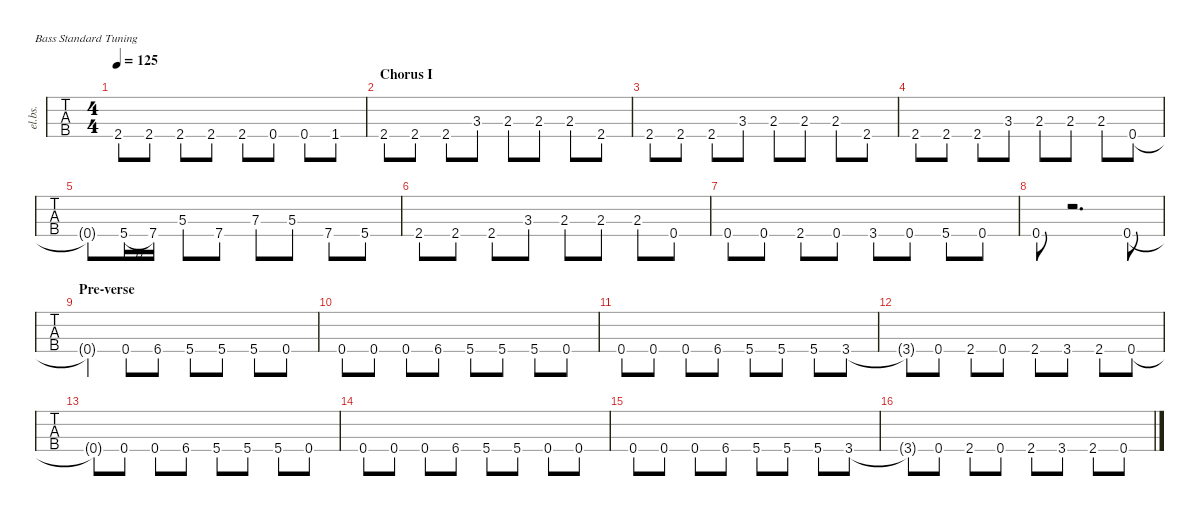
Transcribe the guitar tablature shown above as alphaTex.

\defaultSystemsLayout 4
\hideDynamics
\bracketExtendMode nobrackets
\track ("Bass" "el.bs.") {defaultSystemsLayout 4 multiBarRest instrument electricbassfinger}
\staff {tabs}
\tuning (G2 D2 A1 E1)
\ts (4 4)
\tempo 125
\clef f4
\ks c
2.4{acc #}.8{dy mf} 2.4{acc #}.8 2.4{acc #}.8 2.4{acc #}.8 2.4{acc #}.8 0.4.8 0.4.8 1.4.8 |
\section ("" "Chorus I")
2.4{acc #}.8 2.4{acc #}.8 2.4{acc #}.8 3.3.8 2.3.8 2.3.8 2.3.8 2.4{acc #}.8 |
2.4{acc #}.8 2.4{acc #}.8 2.4{acc #}.8 3.3.8 2.3.8 2.3.8 2.3.8 2.4{acc #}.8 |
2.4{acc #}.8 2.4{acc #}.8 2.4{acc #}.8 3.3.8 2.3.8 2.3.8 2.3.8 0.4.8 |
0.4{t}.8 5.4{h}.16 7.4.16 5.3.8 7.4.8 7.3.8 5.3.8 7.4.8 5.4.8 |
2.4{acc #}.8 2.4{acc #}.8 2.4{acc #}.8 3.3.8 2.3.8 2.3.8 2.3.8 0.4.8 |
0.4.8 0.4.8 2.4{acc #}.8 0.4.8 3.4.8 0.4.8 5.4.8 0.4.8 |
0.4{ac}.8 r.2{d} 0.4.8 |
\section ("" "Pre-verse")
0.4{t}.4 0.4.8 6.4{acc #}.8 5.4.8 5.4.8 5.4.8 0.4.8 |
0.4.8 0.4.8 0.4.8 6.4{acc #}.8 5.4.8 5.4.8 5.4.8 0.4.8 |
0.4.8 0.4.8 0.4.8 6.4{acc #}.8 5.4.8 5.4.8 5.4.8 3.4.8 |
3.4{t}.8 0.4.8 2.4{acc #}.8 0.4.8 2.4{acc #}.8 3.4.8 2.4{acc #}.8 0.4.8 |
0.4{t}.8 0.4.8 0.4.8 6.4{acc #}.8 5.4.8 5.4.8 5.4.8 0.4.8 |
0.4.8 0.4.8 0.4.8 6.4{acc #}.8 5.4.8 5.4.8 0.4.8 0.4.8 |
0.4.8 0.4.8 0.4.8 6.4{acc #}.8 5.4.8 5.4.8 5.4.8 3.4.8 |
3.4{t}.8 0.4.8 2.4{acc #}.8 0.4.8 2.4{acc #}.8 3.4.8 2.4{acc #}.8 0.4.8
